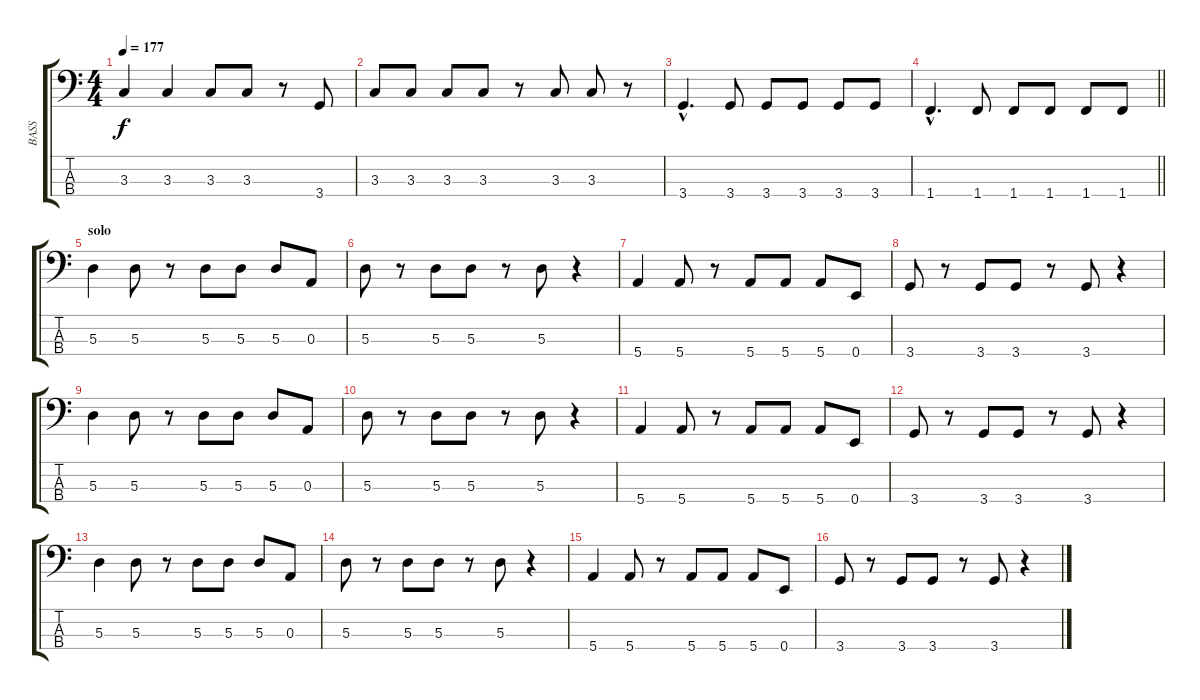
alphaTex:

\track ("BASS" "BASS") {instrument electricbasspick}
\staff {score tabs}
\tuning (G2 D2 A1 E1) {hide}
\ts (4 4)
\tempo 177
\clef f4
\ks c
3.3.4{dy f} 3.3.4 3.3.8 3.3.8 r.8 3.4.8 |
3.3.8 3.3.8 3.3.8 3.3.8 r.8 3.3.8 3.3.8 r.8 |
3.4{hac}.4{d} 3.4.8 3.4.8 3.4.8 3.4.8 3.4.8 |
\barLineRight lightlight
1.4{hac}.4{d} 1.4.8 1.4.8 1.4.8 1.4.8 1.4.8 |
\section ("" "solo")
5.3.4 5.3.8 r.8 5.3.8 5.3.8 5.3.8 0.3.8 |
5.3.8 r.8 5.3.8 5.3.8 r.8 5.3.8 r.4 |
5.4.4 5.4.8 r.8 5.4.8 5.4.8 5.4.8 0.4.8 |
3.4.8 r.8 3.4.8 3.4.8 r.8 3.4.8 r.4 |
5.3.4 5.3.8 r.8 5.3.8 5.3.8 5.3.8 0.3.8 |
5.3.8 r.8 5.3.8 5.3.8 r.8 5.3.8 r.4 |
5.4.4 5.4.8 r.8 5.4.8 5.4.8 5.4.8 0.4.8 |
3.4.8 r.8 3.4.8 3.4.8 r.8 3.4.8 r.4 |
5.3.4 5.3.8 r.8 5.3.8 5.3.8 5.3.8 0.3.8 |
5.3.8 r.8 5.3.8 5.3.8 r.8 5.3.8 r.4 |
5.4.4 5.4.8 r.8 5.4.8 5.4.8 5.4.8 0.4.8 |
3.4.8 r.8 3.4.8 3.4.8 r.8 3.4.8 r.4
